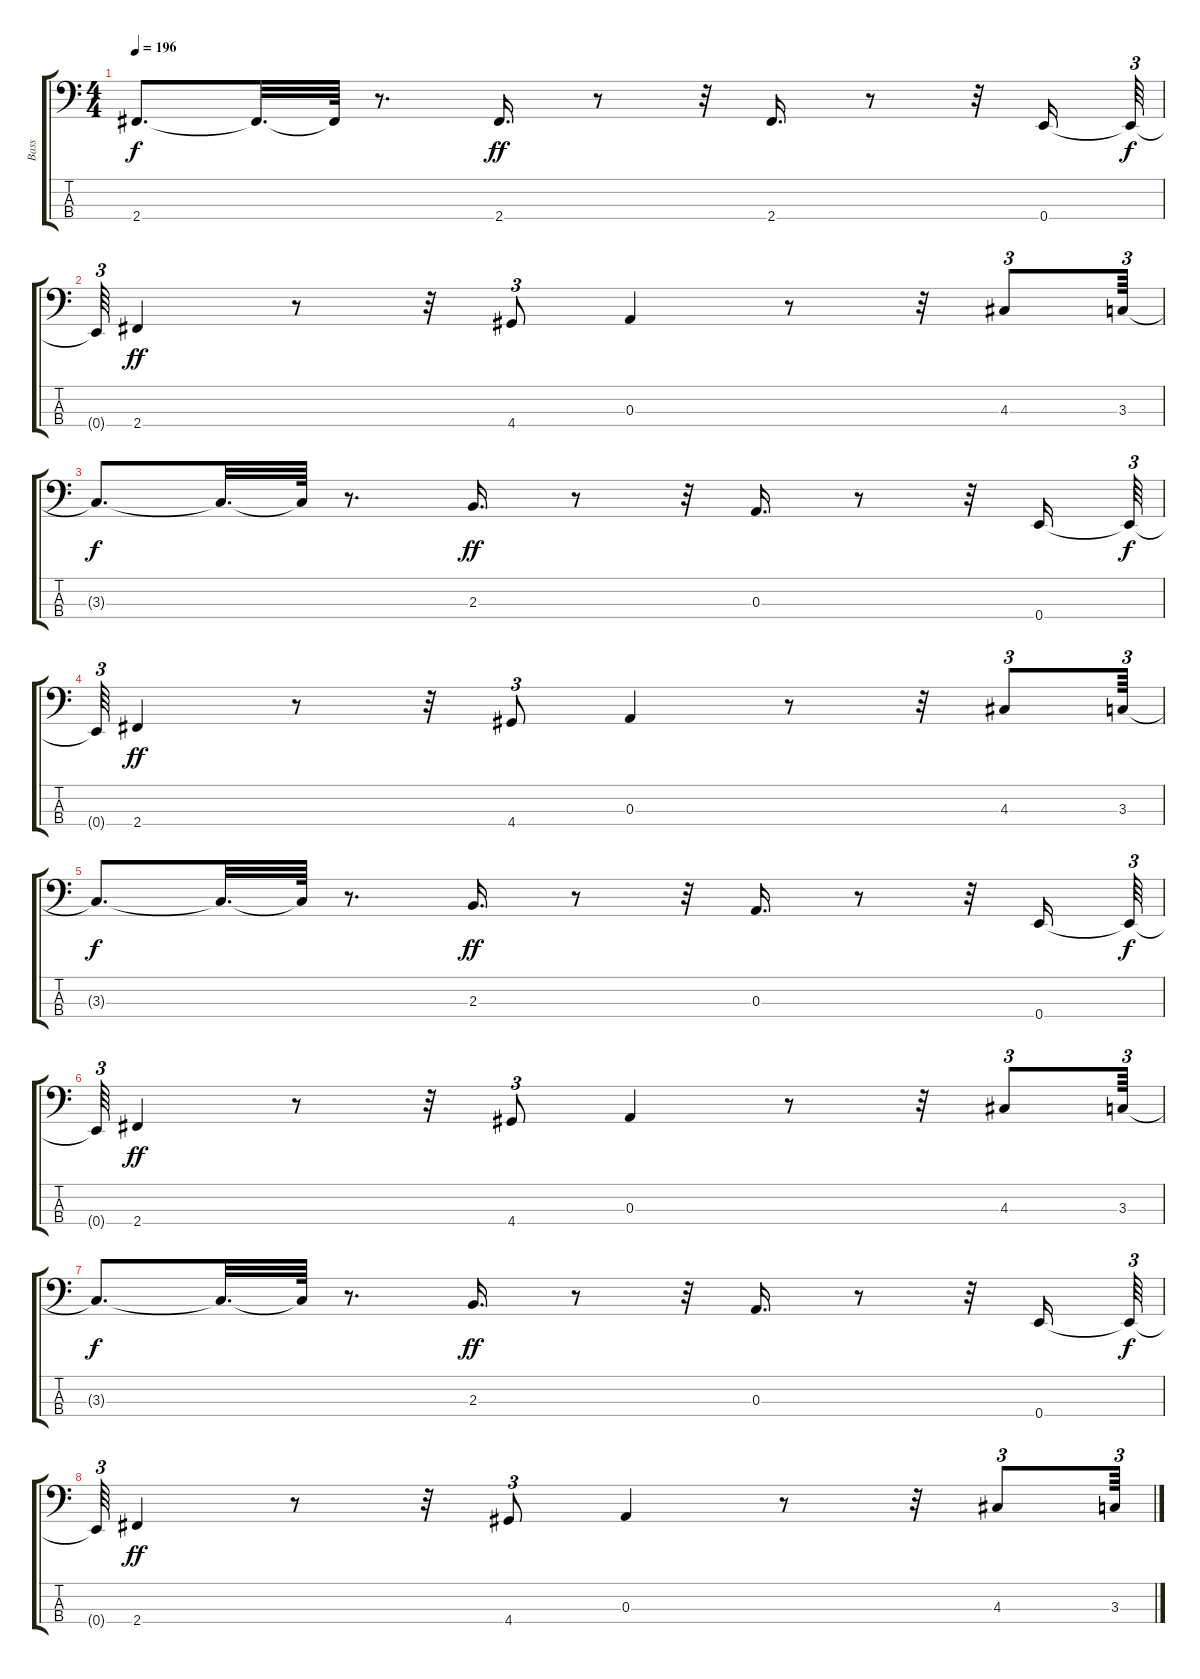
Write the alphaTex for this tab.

\track ("Bass" "Bass") {instrument electricbassfinger}
\staff {score tabs}
\tuning (G2 D2 A1 E1) {hide}
\ts (4 4)
\tempo 196
\clef f4
\ks c
2.4{t}.8{d dy f} 2.4{t}.32{d} 2.4{t}.64 r.8{d} 2.4.16{d dy ff} r.8 r.32 2.4.16{d} r.8 r.32 0.4.16 0.4{t}.64{tu (3 2) dy f} |
0.4{t}.64{tu (3 2)} 2.4.4{dy ff} r.8 r.32 4.4.8{tu (3 2)} 0.3.4 r.8 r.32 4.3.8{tu (3 2)} 3.3.64{tu (3 2)} |
3.3{t}.8{d dy f} 3.3{t}.32{d} 3.3{t}.64 r.8{d} 2.3.16{d dy ff} r.8 r.32 0.3.16{d} r.8 r.32 0.4.16 0.4{t}.64{tu (3 2) dy f} |
0.4{t}.64{tu (3 2)} 2.4.4{dy ff} r.8 r.32 4.4.8{tu (3 2)} 0.3.4 r.8 r.32 4.3.8{tu (3 2)} 3.3.64{tu (3 2)} |
3.3{t}.8{d dy f} 3.3{t}.32{d} 3.3{t}.64 r.8{d} 2.3.16{d dy ff} r.8 r.32 0.3.16{d} r.8 r.32 0.4.16 0.4{t}.64{tu (3 2) dy f} |
0.4{t}.64{tu (3 2)} 2.4.4{dy ff} r.8 r.32 4.4.8{tu (3 2)} 0.3.4 r.8 r.32 4.3.8{tu (3 2)} 3.3.64{tu (3 2)} |
3.3{t}.8{d dy f} 3.3{t}.32{d} 3.3{t}.64 r.8{d} 2.3.16{d dy ff} r.8 r.32 0.3.16{d} r.8 r.32 0.4.16 0.4{t}.64{tu (3 2) dy f} |
0.4{t}.64{tu (3 2)} 2.4.4{dy ff} r.8 r.32 4.4.8{tu (3 2)} 0.3.4 r.8 r.32 4.3.8{tu (3 2)} 3.3.64{tu (3 2)}
